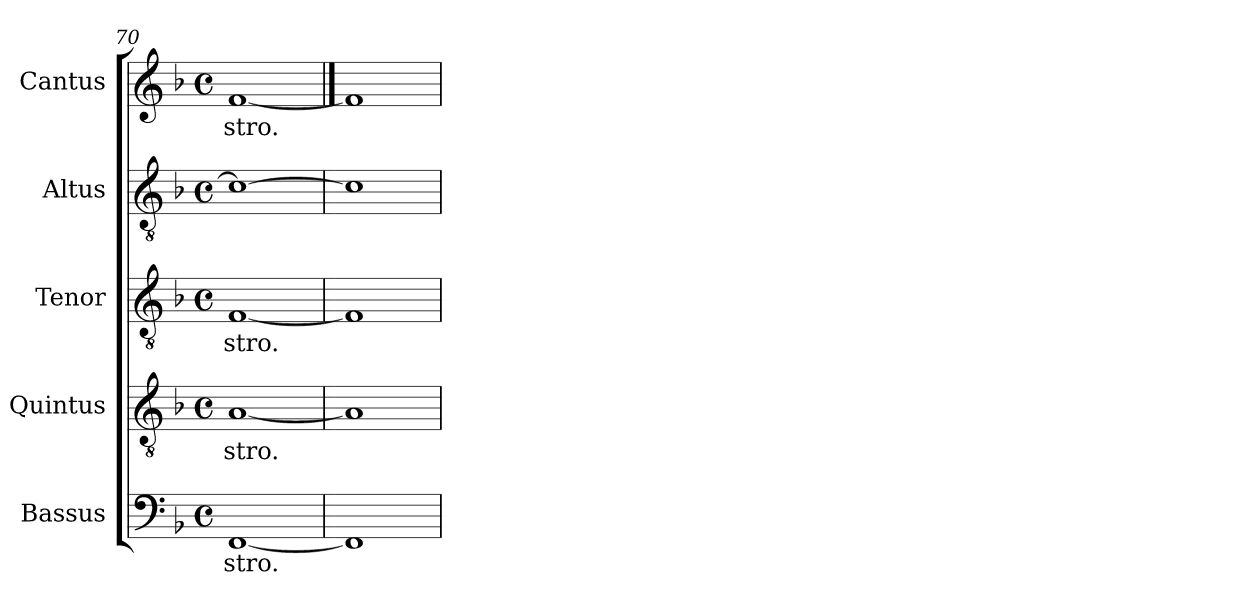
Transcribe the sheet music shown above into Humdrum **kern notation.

**kern	**text	**kern	**text	**kern	**text	**kern	**kern	**text
*part5	*part5	*part4	*part4	*part3	*part3	*part2	*part1	*part1
*staff5	*staff5	*staff4	*staff4	*staff3	*staff3	*staff2	*staff1	*staff1
*I"Bassus	*	*I"Quintus	*	*I"Tenor	*	*I"Altus	*I"Cantus	*
*clefF4	*	*clefGv2	*	*clefGv2	*	*clefGv2	*clefG2	*
*k[b-]	*	*k[b-]	*	*k[b-]	*	*k[b-]	*k[b-]	*
*F:	*	*F:	*	*F:	*	*F:	*F:	*
*M4/4	*	*M4/4	*	*M4/4	*	*M4/4	*M4/4	*
*met(c)	*	*met(c)	*	*met(c)	*	*met(c)	*met(c)	*
=70	=70	=70	=70	=70	=70	=70	=70	=70
!	!LO:LY:b:cj	!	!LO:LY:b:cj	!	!LO:LY:b:cj	!	!	!LO:LY:b:cj
[1FF	stro.	[1A	stro.	[1F	stro.	1c_	[1f	stro.
=71	==71	=71	==71	=71	==71	=71	==71	==71
1FF]	.	1A]	.	1F]	.	1c]	1f]	.
=	=	=	=	=	=	=	=	=
*-	*-	*-	*-	*-	*-	*-	*-	*-
